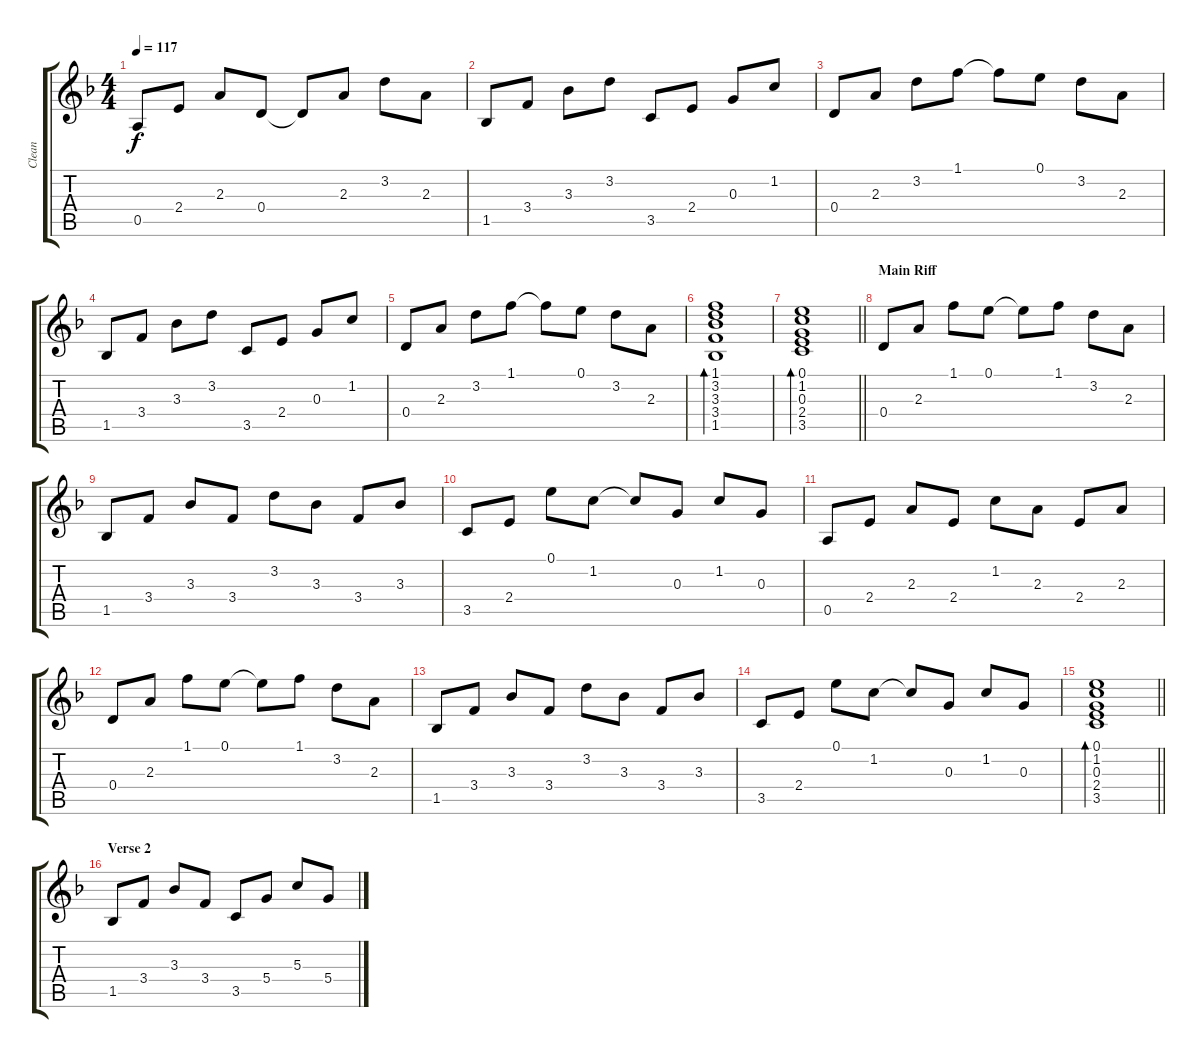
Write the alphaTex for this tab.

\track ("Clean" "Clean") {instrument acousticguitarsteel}
\staff {score tabs}
\tuning (E4 B3 G3 D3 A2 E2) {hide}
\ts (4 4)
\tempo 117
\clef g2
\ks dminor
0.5.8{dy f} 2.4.8 2.3.8 0.4.8 0.4{t}.8 2.3.8 3.2.8 2.3.8 |
1.5.8 3.4.8 3.3.8 3.2.8 3.5.8 2.4.8 0.3.8 1.2.8 |
0.4.8 2.3.8 3.2.8 1.1.8 1.1{t}.8 0.1.8 3.2.8 2.3.8 |
1.5.8 3.4.8 3.3.8 3.2.8 3.5.8 2.4.8 0.3.8 1.2.8 |
0.4.8 2.3.8 3.2.8 1.1.8 1.1{t}.8 0.1.8 3.2.8 2.3.8 |
(1.1 3.2 3.3 3.4 1.5).1{bd 120} |
\barLineRight lightlight
(0.1 1.2 0.3 2.4 3.5).1{bd 120} |
\section ("" "Main Riff")
0.4.8 2.3.8 1.1.8 0.1.8 0.1{t}.8 1.1.8 3.2.8 2.3.8 |
1.5.8 3.4.8 3.3.8 3.4.8 3.2.8 3.3.8 3.4.8 3.3.8 |
3.5.8 2.4.8 0.1.8 1.2.8 1.2{t}.8 0.3.8 1.2.8 0.3.8 |
0.5.8 2.4.8 2.3.8 2.4.8 1.2.8 2.3.8 2.4.8 2.3.8 |
0.4.8 2.3.8 1.1.8 0.1.8 0.1{t}.8 1.1.8 3.2.8 2.3.8 |
1.5.8 3.4.8 3.3.8 3.4.8 3.2.8 3.3.8 3.4.8 3.3.8 |
3.5.8 2.4.8 0.1.8 1.2.8 1.2{t}.8 0.3.8 1.2.8 0.3.8 |
\barLineRight lightlight
(0.1 1.2 0.3 2.4 3.5).1{bd 120} |
\section ("" "Verse 2")
1.5.8 3.4.8 3.3.8 3.4.8 3.5.8 5.4.8 5.3.8 5.4.8
